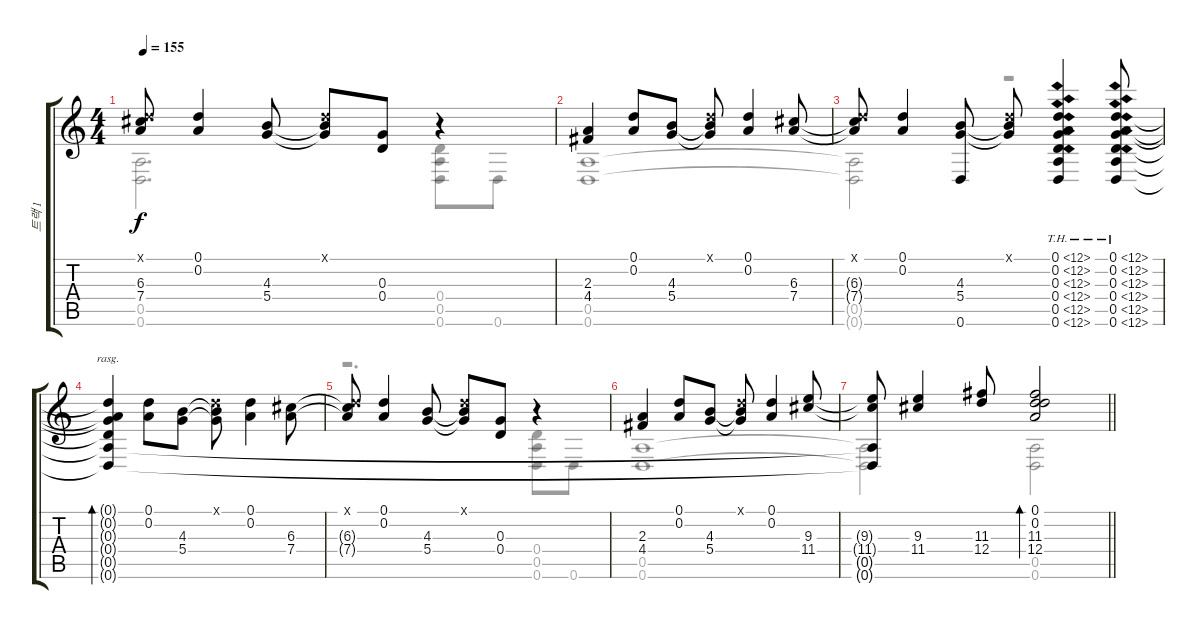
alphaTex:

\track ("트랙 1" "트랙 1") {instrument acousticguitarsteel}
\staff {score tabs}
\tuning (D4 A3 G3 D3 A2 D2) {hide}
\voice
\ts (4 4)
\tempo 155
\clef g2
\ks c
(0.1{x} 6.3{t} 7.4{t}).8{dy f} (0.1 0.2).4 (4.3 5.4).8 (0.1{x} 4.3{t} 5.4{t}).8 (0.3 0.4).8 r.4 |
(2.3 4.4).4 (0.1 0.2).8 (4.3 5.4).8 (0.1{x} 4.3{t} 5.4{t}).8 (0.1 0.2).4 (6.3 7.4).8 |
(0.1{x} 6.3{t} 7.4{t}).8 (0.1 0.2).4 (4.3 5.4 0.6).8 (0.1{x} 4.3{t} 5.4{t}).8 (0.1{th 12} 0.2{th 12} 0.3{th 12} 0.4{th 12} 0.5{th 12} 0.6{th 12}).4 (0.1{th 12} 0.2{th 12} 0.3{th 12} 0.4{th 12} 0.5{th 12} 0.6{th 12}).8 |
(0.1{t} 0.2{t} 0.3{t} 0.4{t} 0.5{t} 0.6{t}).4{bd 120 rasg ii} (0.1 0.2).8 (4.3 5.4).8 (0.1{x} 4.3{t} 5.4{t}).8 (0.1 0.2).4 (6.3 7.4).8 |
(0.1{x} 6.3{t} 7.4{t}).8 (0.1 0.2).4 (4.3 5.4).8 (0.1{x} 4.3{t} 5.4{t}).8 (0.3 0.4).8 r.4 |
(2.3 4.4).4 (0.1 0.2).8 (4.3 5.4).8 (0.1{x} 4.3{t} 5.4{t}).8 (0.1 0.2).4 (9.3 11.4).8 |
\barLineRight lightlight
(9.3{t} 11.4{t} 0.5{t} 0.6{t}).8 (9.3 11.4).4 (11.3 12.4).8 (0.1 0.2 11.3 12.4).2{bd 480}
\voice
\clef g2
\ottava regular
\simile none
\ks c
(0.5{t} 0.6{t}).2{d dy f} (0.4 0.5 0.6).8 0.6.8 |
(0.5 0.6).1 |
(0.5{t} 0.6{t}).2 r.2 |
|
r.2{d} (0.4 0.5 0.6).8 0.6.8 |
(0.5 0.6).1 |
\barLineRight lightlight
(0.5{t} 0.6{t}).2 (0.5 0.6).2
